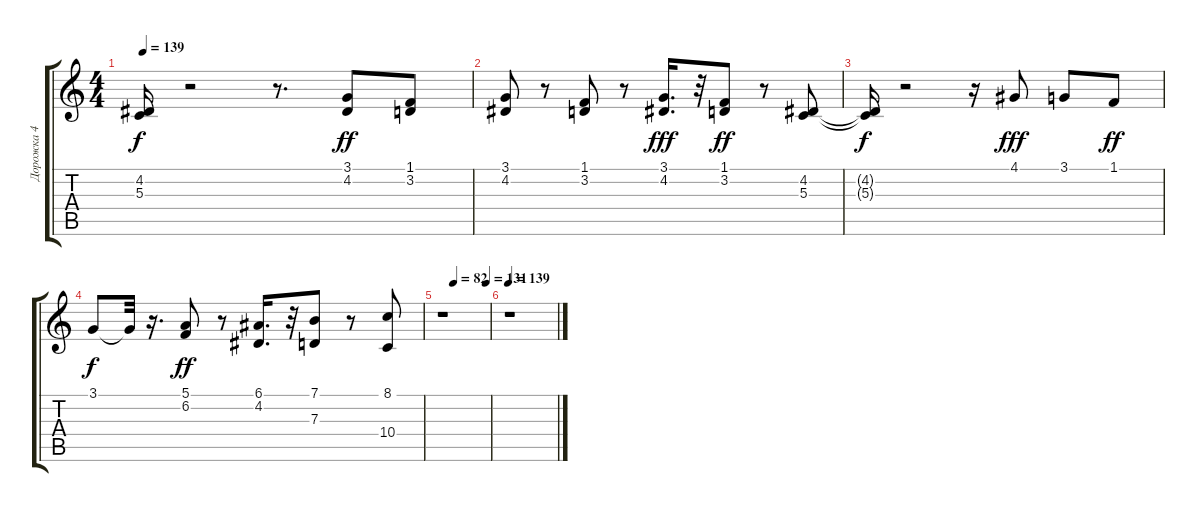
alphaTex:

\track ("Дорожка 4" "Дорожка 4") {instrument altosax}
\staff {score tabs}
\tuning (E4 B3 G3 D3 A2 E2) {hide}
\ts (4 4)
\tempo 139
\clef g2
\ks c
(4.2{t} 5.3{t}).16{dy f} r.2 r.8{d} (3.1 4.2).8{dy ff} (1.1 3.2).8 |
(3.1 4.2).8 r.8 (1.1 3.2).8 r.8 (3.1 4.2).16{d dy fff} r.32 (1.1 3.2).8{dy ff} r.8 (4.2 5.3).8 |
(4.2{t} 5.3{t}).16{dy f} r.2 r.16 4.1.8{dy fff} 3.1.8 1.1.8{dy ff} |
3.1.8{dy f} 3.1{t}.32 r.16{d} (5.1 6.2).8{dy ff} r.8 (6.1 4.2).16{d} r.32 (7.1 7.3).8 r.8 (8.1 10.4).8 |
\tempo (82 0.25)
\tempo (131 0.9375)
r.1 |
\tempo 139
r.1
